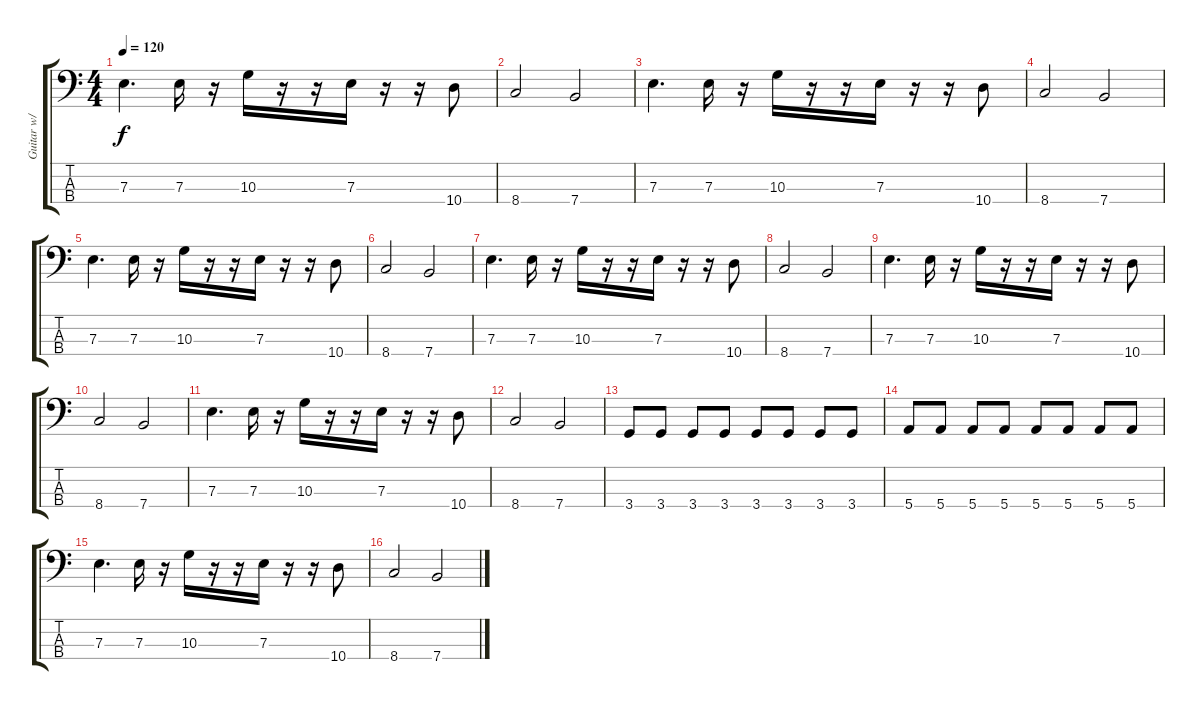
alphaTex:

\track ("Guitar w/ Octave Bass" "Guitar w/ ") {instrument electricguitarmuted}
\staff {score tabs}
\tuning (G2 D2 A1 E1) {hide}
\ts (4 4)
\tempo 120
\clef f4
\ks c
7.3.4{d dy f} 7.3.16 r.16 10.3.16 r.16 r.16 7.3.16 r.16 r.16 10.4.8 |
8.4.2 7.4.2 |
7.3.4{d} 7.3.16 r.16 10.3.16 r.16 r.16 7.3.16 r.16 r.16 10.4.8 |
8.4.2 7.4.2 |
7.3.4{d} 7.3.16 r.16 10.3.16 r.16 r.16 7.3.16 r.16 r.16 10.4.8 |
8.4.2 7.4.2 |
7.3.4{d} 7.3.16 r.16 10.3.16 r.16 r.16 7.3.16 r.16 r.16 10.4.8 |
8.4.2 7.4.2 |
7.3.4{d} 7.3.16 r.16 10.3.16 r.16 r.16 7.3.16 r.16 r.16 10.4.8 |
8.4.2 7.4.2 |
7.3.4{d} 7.3.16 r.16 10.3.16 r.16 r.16 7.3.16 r.16 r.16 10.4.8 |
8.4.2 7.4.2 |
3.4.8 3.4.8 3.4.8 3.4.8 3.4.8 3.4.8 3.4.8 3.4.8 |
5.4.8 5.4.8 5.4.8 5.4.8 5.4.8 5.4.8 5.4.8 5.4.8 |
7.3.4{d} 7.3.16 r.16 10.3.16 r.16 r.16 7.3.16 r.16 r.16 10.4.8 |
8.4.2 7.4.2
